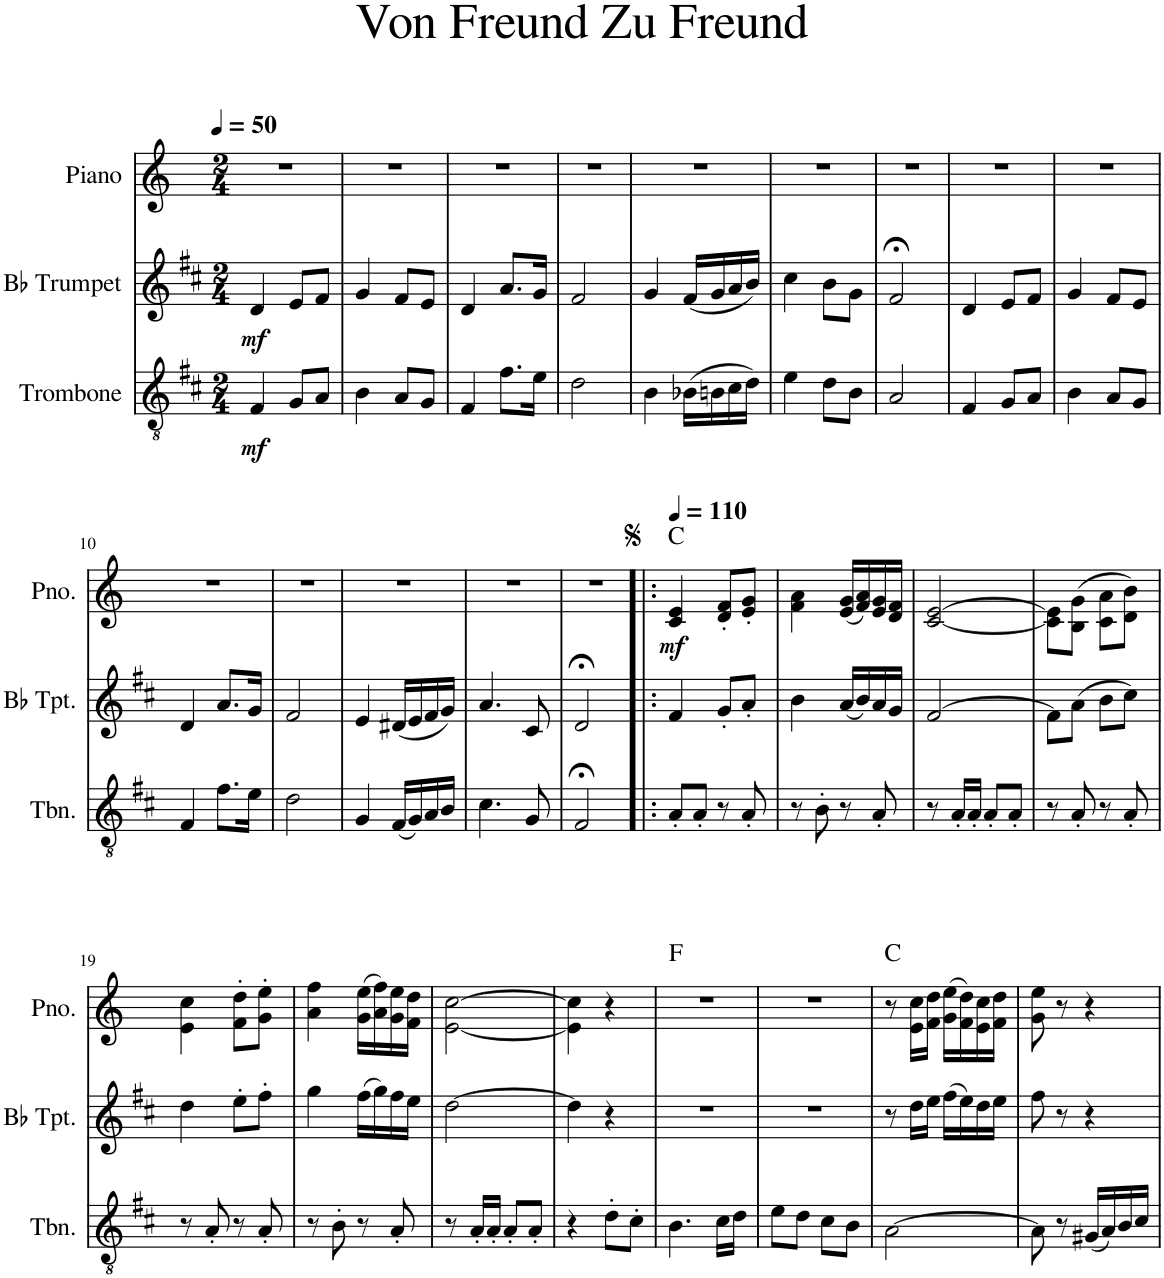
**kern	**dynam	**kern	**dynam	**kern	**dynam	**harte
*part3	*part3	*part2	*part2	*part1	*part1	*part1
*staff3	*staff3	*staff2	*staff2	*staff1	*staff1	*
*I"Trombone	*	*I"Bb Trumpet	*	*I"Piano	*	*
*I'Tbn.	*	*I'Bb Tpt.	*	*I'Pno.	*	*
*clefGv2	*	*clefG2	*	*clefG2	*	*
*Trd1c2	*	*Trd1c2	*	*	*	*
*k[f#c#]	*	*k[f#c#]	*	*k[]	*	*
*M2/4	*	*M2/4	*	*M2/4	*	*
*MM50	*	*MM50	*	*MM50	*	*
=1	=1	=1	=1	=1	=1	=1
!	!LO:DY:b	!	!LO:DY:b	!	!	!
4F#/	mf	4d/	mf	2r	.	.
8G/L	.	8e/L	.	.	.	.
8A/J	.	8f#/J	.	.	.	.
=2	=2	=2	=2	=2	=2	=2
4B\	.	4g/	.	2r	.	.
8A/L	.	8f#/L	.	.	.	.
8G/J	.	8e/J	.	.	.	.
=3	=3	=3	=3	=3	=3	=3
4F#/	.	4d/	.	2r	.	.
8.f#\L	.	8.a/L	.	.	.	.
16e\Jk	.	16g/Jk	.	.	.	.
=4	=4	=4	=4	=4	=4	=4
2d\	.	2f#/	.	2r	.	.
=5	=5	=5	=5	=5	=5	=5
4B\	.	4g/	.	2r	.	.
(16B-X\LL	.	(16f#/LL	.	.	.	.
16Bn\	.	16g/	.	.	.	.
16c#\	.	16a/	.	.	.	.
16d\JJ)	.	16b/JJ)	.	.	.	.
=6	=6	=6	=6	=6	=6	=6
4e\	.	4cc#\	.	2r	.	.
8d\L	.	8b\L	.	.	.	.
8B\J	.	8g\J	.	.	.	.
=7	=7	=7	=7	=7	=7	=7
2A/	.	2f#;</	.	2r	.	.
=8	=8	=8	=8	=8	=8	=8
4F#/	.	4d/	.	2r	.	.
8G/L	.	8e/L	.	.	.	.
8A/J	.	8f#/J	.	.	.	.
=9	=9	=9	=9	=9	=9	=9
4B\	.	4g/	.	2r	.	.
8A/L	.	8f#/L	.	.	.	.
8G/J	.	8e/J	.	.	.	.
!!LO:LB:g=z
=10	=10	=10	=10	=10	=10	=10
4F#/	.	4d/	.	2r	.	.
8.f#\L	.	8.a/L	.	.	.	.
16e\Jk	.	16g/Jk	.	.	.	.
=11	=11	=11	=11	=11	=11	=11
2d\	.	2f#/	.	2r	.	.
=12	=12	=12	=12	=12	=12	=12
4G/	.	4e/	.	2r	.	.
(16F#/LL	.	(16d#X/LL	.	.	.	.
16G/)	.	16e/	.	.	.	.
16A/	.	16f#/	.	.	.	.
16B/JJ	.	16g/JJ)	.	.	.	.
=13	=13	=13	=13	=13	=13	=13
4.c#\	.	4.a/	.	2r	.	.
8G/	.	8c#/	.	.	.	.
=14	=14	=14	=14	=14	=14	=14
2F#;</	.	2d;</	.	2r	.	.
=15!|:	=15!|:	=15!|:	=15!|:	=15!|:	=15!|:	=15!|:
*	*	*	*	*MM110	*	*
!	!	!	!	!	!LO:DY:b	!
8A'/L	.	4f#/	.	4c/ 4e/	mf	C:maj
8A'/J	.	.	.	.	.	.
8r	.	8g'/L	.	8d/' 8f/'L	.	.
8A'/	.	8a'/J	.	8e/' 8g/'J	.	.
=16	=16	=16	=16	=16	=16	=16
8r	.	4b\	.	4f\ 4a\	.	.
8B'\	.	.	.	.	.	.
8r	.	(16a/LL	.	(16e/ 16g/LL	.	.
.	.	16b/)	.	16f/ 16a/)	.	.
8A'/	.	16a/	.	16e/ 16g/	.	.
.	.	16g/JJ	.	16d/ 16f/JJ	.	.
=17	=17	=17	=17	=17	=17	=17
8r	.	[2f#/	.	[2c/ [2e/	.	.
16A'/LL	.	.	.	.	.	.
16A'/JJ	.	.	.	.	.	.
8A'/L	.	.	.	.	.	.
8A'/J	.	.	.	.	.	.
=18	=18	=18	=18	=18	=18	=18
8r	.	8f#\L]	.	8c\] 8e\]L	.	.
8A'/	.	(8a\J	.	(8B\ 8g\J	.	.
8r	.	8b\L	.	8c\ 8a\L	.	.
8A'/	.	8cc#\J)	.	8d\ 8b\J)	.	.
!!LO:LB:g=z
=19	=19	=19	=19	=19	=19	=19
8r	.	4dd\	.	4e\ 4cc\	.	.
8A'/	.	.	.	.	.	.
8r	.	8ee'\L	.	8f\' 8dd\'L	.	.
8A'/	.	8ff#'\J	.	8g\' 8ee\'J	.	.
=20	=20	=20	=20	=20	=20	=20
8r	.	4gg\	.	4a\ 4ff\	.	.
8B'\	.	.	.	.	.	.
8r	.	(16ff#\LL	.	(16g\ 16ee\LL	.	.
.	.	16gg\)	.	16a\ 16ff\)	.	.
8A'/	.	16ff#\	.	16g\ 16ee\	.	.
.	.	16ee\JJ	.	16f\ 16dd\JJ	.	.
=21	=21	=21	=21	=21	=21	=21
8r	.	[2dd\	.	[2e\ [2cc\	.	.
16A'/LL	.	.	.	.	.	.
16A'/JJ	.	.	.	.	.	.
8A'/L	.	.	.	.	.	.
8A'/J	.	.	.	.	.	.
=22	=22	=22	=22	=22	=22	=22
4r	.	4dd\]	.	4e\] 4cc\]	.	.
8d'\L	.	4r	.	4r	.	.
8c#'\J	.	.	.	.	.	.
=23	=23	=23	=23	=23	=23	=23
4.B\	.	2r	.	2r	.	F:maj
16c#\LL	.	.	.	.	.	.
16d\JJ	.	.	.	.	.	.
=24	=24	=24	=24	=24	=24	=24
8e\L	.	2r	.	2r	.	.
8d\J	.	.	.	.	.	.
8c#\L	.	.	.	.	.	.
8B\J	.	.	.	.	.	.
=25	=25	=25	=25	=25	=25	=25
[2A\	.	8r	.	8r	.	C:maj
.	.	16dd\LL	.	16e\ 16cc\LL	.	.
.	.	16ee\JJ	.	16f\ 16dd\JJ	.	.
.	.	(16ff#\LL	.	(16g\ 16ee\LL	.	.
.	.	16ee\)	.	16f\ 16dd\)	.	.
.	.	16dd\	.	16e\ 16cc\	.	.
.	.	16ee\JJ	.	16f\ 16dd\JJ	.	.
=26	=26	=26	=26	=26	=26	=26
8A\]	.	8ff#\	.	8g\ 8ee\	.	.
8r	.	8r	.	8r	.	.
(16G#X/LL	.	4r	.	4r	.	.
16A/)	.	.	.	.	.	.
16B/	.	.	.	.	.	.
16c#/JJ	.	.	.	.	.	.
=	=	=	=	=	=	=
*-	*-	*-	*-	*-	*-	*-
